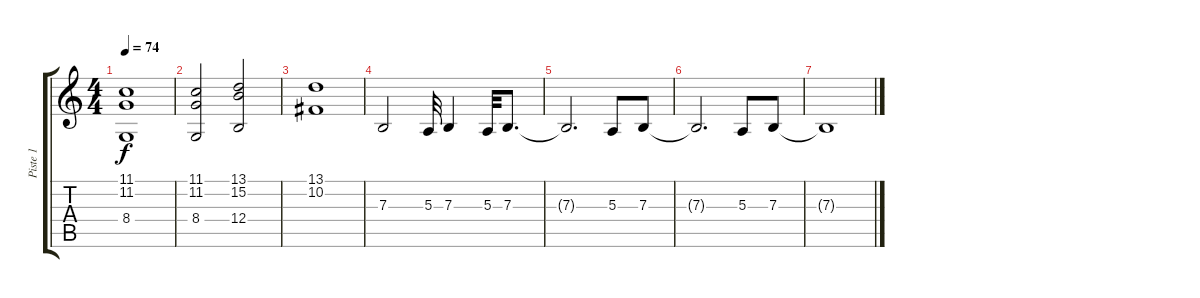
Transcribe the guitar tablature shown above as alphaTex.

\track ("Piste 1" "Piste 1") {instrument lead6voice}
\staff {score tabs}
\tuning (Db4 Ab3 E3 B2 Gb2 B1) {hide}
\ts (4 4)
\tempo 74
\clef g2
\ks c
(11.1 11.2 8.4).1{dy f} |
(11.1 11.2 8.4).2 (13.1 15.2 12.4).2 |
(13.1 10.2).1{volume 16} |
7.3.2{volume 0} 5.3.32 7.3.4 5.3.32 7.3.8{d} |
7.3{t}.2{d} 5.3.8 7.3.8 |
7.3{t}.2{d} 5.3.8 7.3.8 |
7.3{t}.1
